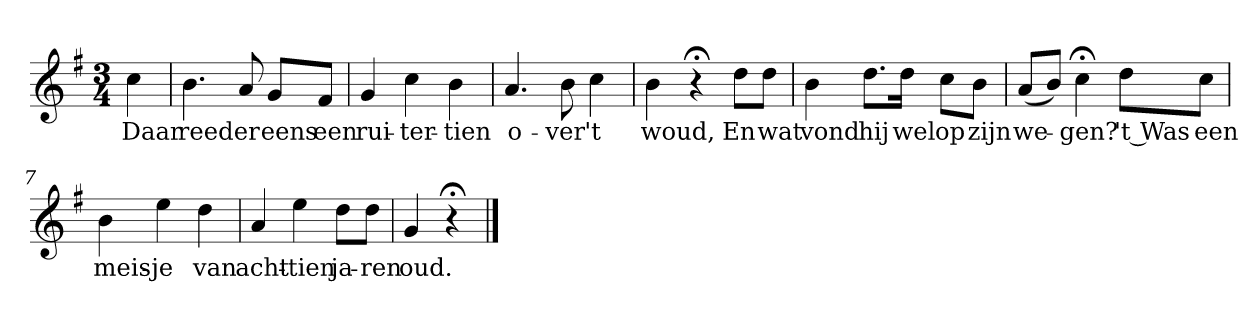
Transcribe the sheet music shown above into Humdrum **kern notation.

**kern	**text
*part1	*part1
*staff1	*staff1
*k[f#]	*
*G:	*
*M3/4	*
*MM120	*
=	=
4cc	Daar
=1	=1
4.b	reed
8a	er
8gL	eens
8f#J	een
=2	=2
4g	rui-
4cc	-ter-
4b	-tien
=3	=3
4.a	o-
8b	-ver
4cc	't
=4	=4
4b	woud,
4r;<	.
8ddL	En
8ddJ	wat
=5	=5
4b	vond
8.ddL	hij
16ddJk	wel
8ccL	op
8bJ	zijn
=6	=6
(8aL	we-
8bJ)	.
4cc;<	-gen?
8ddL	't Was
8ccJ	een
=7	=7
4b	meis-
4ee	-je
4dd	van
=8	=8
4a	acht-
4ee	-tien
8ddL	ja-
8ddJ	-ren
=9	=9
4g	oud.
4r;<	.
==	==
*-	*-
